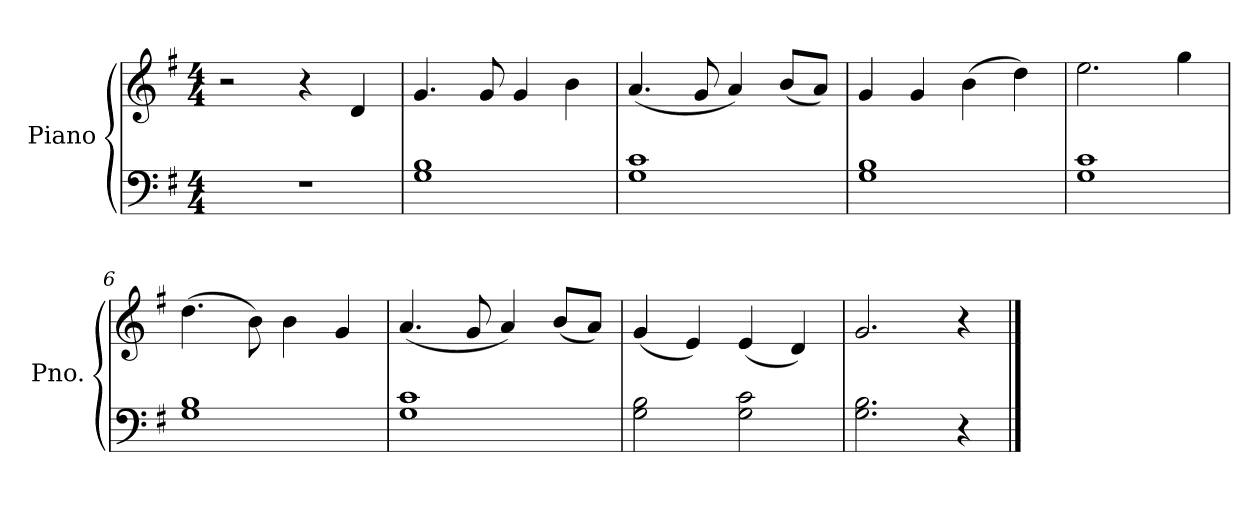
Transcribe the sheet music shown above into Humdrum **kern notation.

**kern	**kern
*part1	*part1
*staff2	*staff1
*I"Piano	*
*I'Pno.	*
*clefF4	*clefG2
*k[f#]	*k[f#]
*G:	*G:
*M4/4	*M4/4
=1	=1
1r	2r
.	4r
.	4d/
=2	=2
1G 1B	4.g/
.	8g/
.	4g/
.	4b\
=3	=3
1G 1c	(4.a/
.	8g/
.	4a/)
.	(8b/L
.	8a/J)
=4	=4
1G 1B	4g/
.	4g/
.	(4b\
.	4dd\)
=5	=5
1G 1c	2.ee\
.	4gg\
=6	=6
1G 1B	(4.dd\
.	8b\)
.	4b\
.	4g/
=7	=7
1G 1c	(4.a/
.	8g/
.	4a/)
.	(8b/L
.	8a/J)
!!LO:LB:g=z
=8	=8
2G\ 2B\	(4g/
.	4e/)
2G\ 2c\	(4e/
.	4d/)
=9	=9
2.G\ 2.B\	2.g/
4r	4r
==	==
*-	*-
